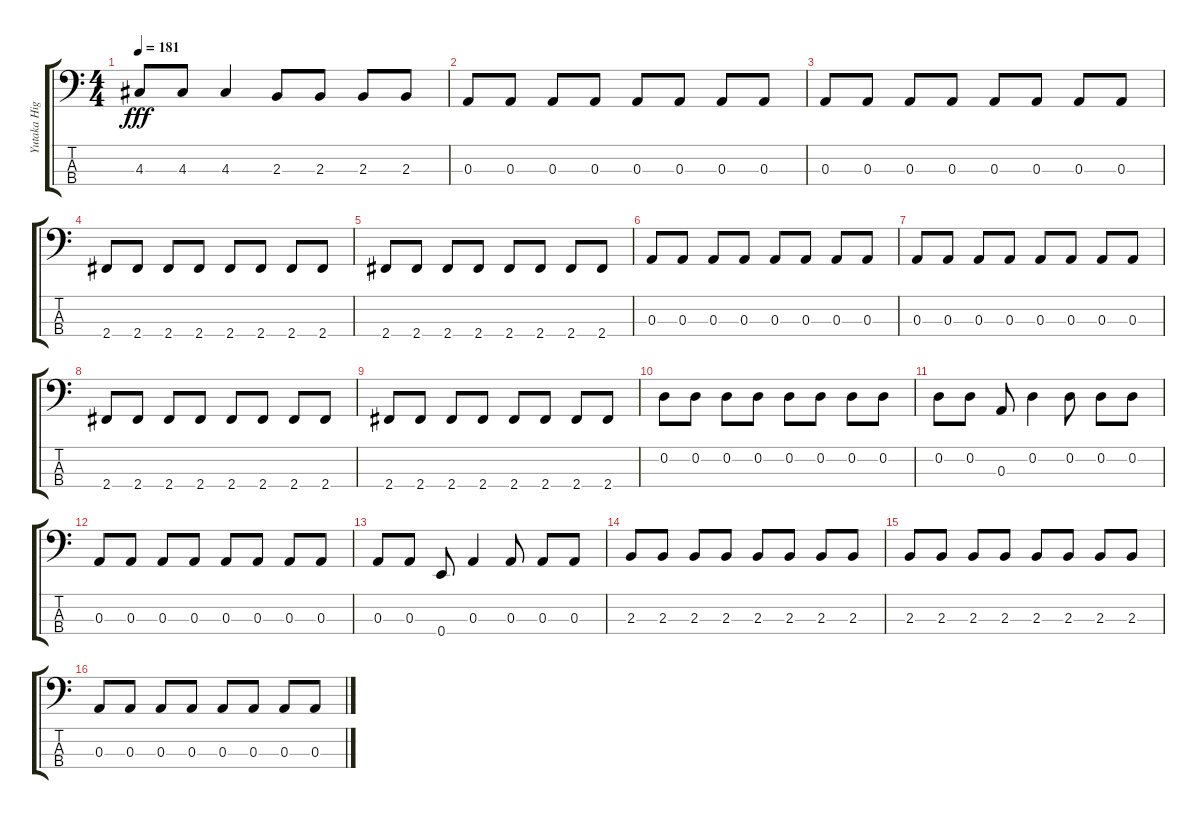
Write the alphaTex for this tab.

\track ("Yutaka Higuchi" "Yutaka Hig") {instrument electricbasspick}
\staff {score tabs}
\tuning (G2 D2 A1 E1) {hide}
\ts (4 4)
\tempo 181
\clef f4
\ks c
4.3.8{dy fff} 4.3.8 4.3.4 2.3.8 2.3.8 2.3.8 2.3.8 |
0.3.8 0.3.8 0.3.8 0.3.8 0.3.8 0.3.8 0.3.8 0.3.8 |
0.3.8 0.3.8 0.3.8 0.3.8 0.3.8 0.3.8 0.3.8 0.3.8 |
2.4.8 2.4.8 2.4.8 2.4.8 2.4.8 2.4.8 2.4.8 2.4.8 |
2.4.8 2.4.8 2.4.8 2.4.8 2.4.8 2.4.8 2.4.8 2.4.8 |
0.3.8 0.3.8 0.3.8 0.3.8 0.3.8 0.3.8 0.3.8 0.3.8 |
0.3.8 0.3.8 0.3.8 0.3.8 0.3.8 0.3.8 0.3.8 0.3.8 |
2.4.8 2.4.8 2.4.8 2.4.8 2.4.8 2.4.8 2.4.8 2.4.8 |
2.4.8 2.4.8 2.4.8 2.4.8 2.4.8 2.4.8 2.4.8 2.4.8 |
0.2.8 0.2.8 0.2.8 0.2.8 0.2.8 0.2.8 0.2.8 0.2.8 |
0.2.8 0.2.8 0.3.8 0.2.4 0.2.8 0.2.8 0.2.8 |
0.3.8 0.3.8 0.3.8 0.3.8 0.3.8 0.3.8 0.3.8 0.3.8 |
0.3.8 0.3.8 0.4.8 0.3.4 0.3.8 0.3.8 0.3.8 |
2.3.8 2.3.8 2.3.8 2.3.8 2.3.8 2.3.8 2.3.8 2.3.8 |
2.3.8 2.3.8 2.3.8 2.3.8 2.3.8 2.3.8 2.3.8 2.3.8 |
0.3.8 0.3.8 0.3.8 0.3.8 0.3.8 0.3.8 0.3.8 0.3.8
